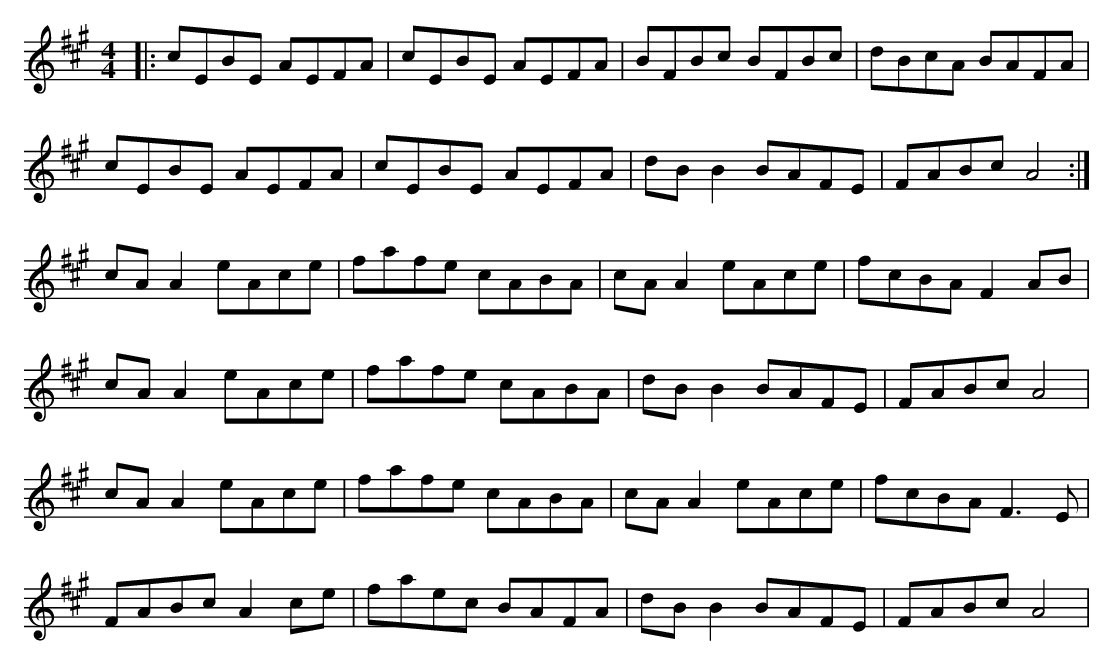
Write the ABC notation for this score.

X:1
M:4/4
K:A
|:cEBE AEFA|cEBE AEFA|BFBc BFBc|dBcA BAFA|
cEBE AEFA|cEBE AEFA|dBB2 BAFE|FABc A4:|
cAA2 eAce|fafe cABA|cAA2 eAce|fcBA F2AB|
cAA2 eAce|fafe cABA|dBB2 BAFE|FABc A4|
cAA2 eAce|fafe cABA|cAA2 eAce|fcBA F3E|
FABc A2ce|faec BAFA|dBB2 BAFE|FABc A4|
